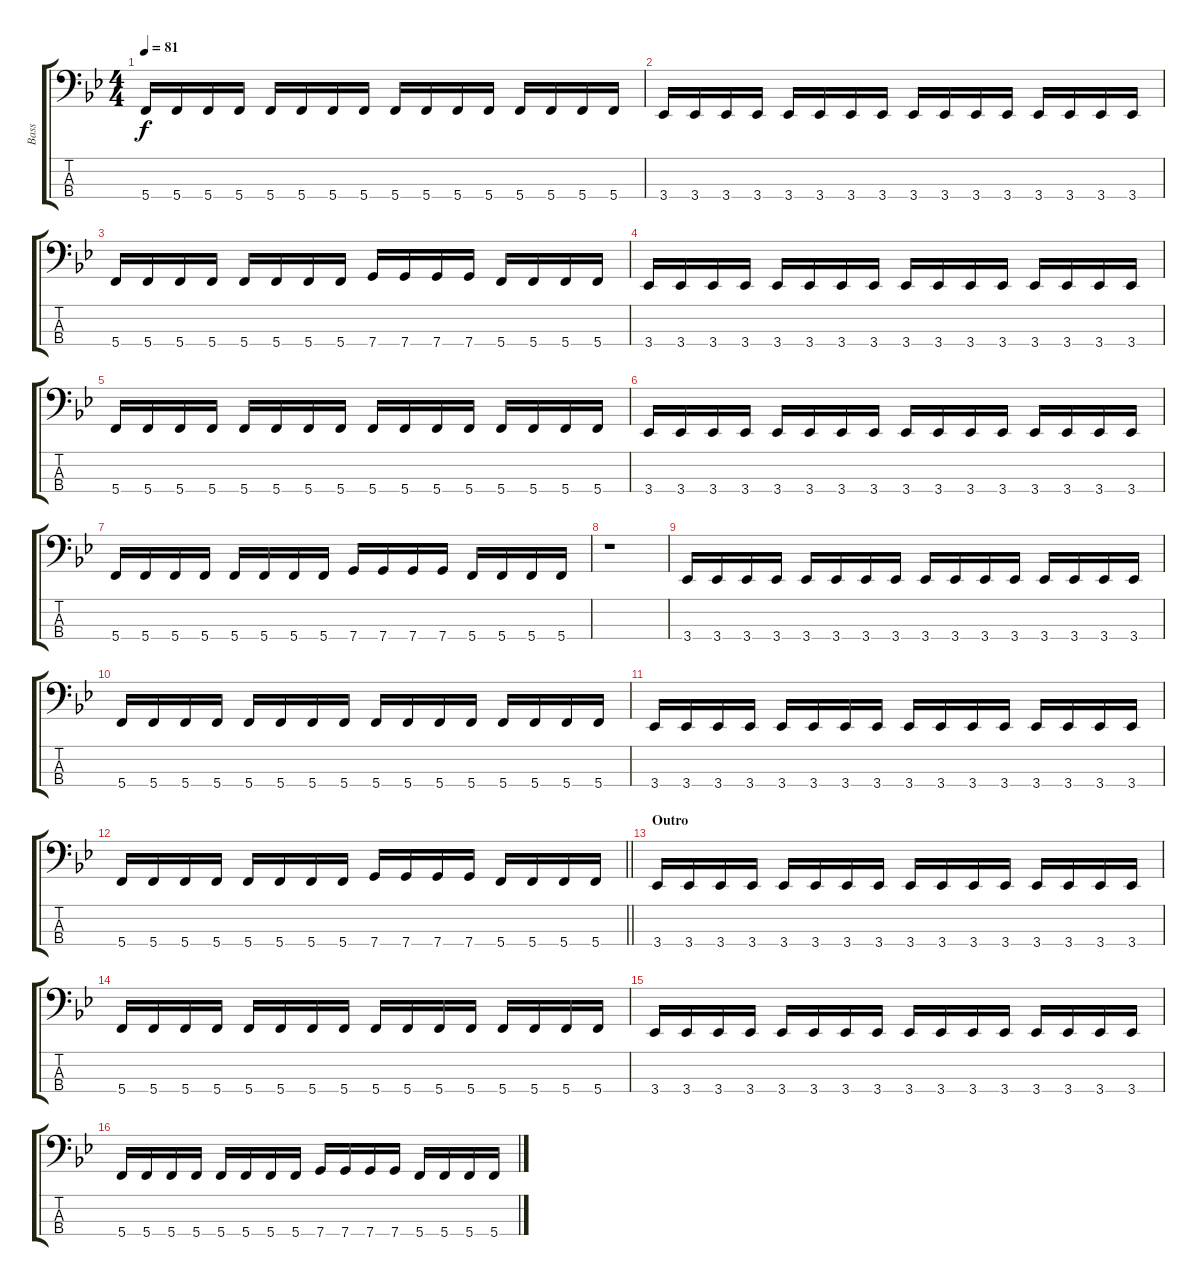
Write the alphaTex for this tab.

\track ("Bass" "Bass") {instrument electricbasspick}
\staff {score tabs}
\tuning (F2 C2 G1 C1) {hide}
\ts (4 4)
\tempo 81
\clef f4
\ks gminor
5.4.16{dy f} 5.4.16 5.4.16 5.4.16 5.4.16 5.4.16 5.4.16 5.4.16 5.4.16 5.4.16 5.4.16 5.4.16 5.4.16 5.4.16 5.4.16 5.4.16 |
3.4.16 3.4.16 3.4.16 3.4.16 3.4.16 3.4.16 3.4.16 3.4.16 3.4.16 3.4.16 3.4.16 3.4.16 3.4.16 3.4.16 3.4.16 3.4.16 |
5.4.16 5.4.16 5.4.16 5.4.16 5.4.16 5.4.16 5.4.16 5.4.16 7.4.16 7.4.16 7.4.16 7.4.16 5.4.16 5.4.16 5.4.16 5.4.16 |
3.4.16 3.4.16 3.4.16 3.4.16 3.4.16 3.4.16 3.4.16 3.4.16 3.4.16 3.4.16 3.4.16 3.4.16 3.4.16 3.4.16 3.4.16 3.4.16 |
5.4.16 5.4.16 5.4.16 5.4.16 5.4.16 5.4.16 5.4.16 5.4.16 5.4.16 5.4.16 5.4.16 5.4.16 5.4.16 5.4.16 5.4.16 5.4.16 |
3.4.16 3.4.16 3.4.16 3.4.16 3.4.16 3.4.16 3.4.16 3.4.16 3.4.16 3.4.16 3.4.16 3.4.16 3.4.16 3.4.16 3.4.16 3.4.16 |
5.4.16 5.4.16 5.4.16 5.4.16 5.4.16 5.4.16 5.4.16 5.4.16 7.4.16 7.4.16 7.4.16 7.4.16 5.4.16 5.4.16 5.4.16 5.4.16 |
r.1 |
3.4.16 3.4.16 3.4.16 3.4.16 3.4.16 3.4.16 3.4.16 3.4.16 3.4.16 3.4.16 3.4.16 3.4.16 3.4.16 3.4.16 3.4.16 3.4.16 |
5.4.16 5.4.16 5.4.16 5.4.16 5.4.16 5.4.16 5.4.16 5.4.16 5.4.16 5.4.16 5.4.16 5.4.16 5.4.16 5.4.16 5.4.16 5.4.16 |
3.4.16 3.4.16 3.4.16 3.4.16 3.4.16 3.4.16 3.4.16 3.4.16 3.4.16 3.4.16 3.4.16 3.4.16 3.4.16 3.4.16 3.4.16 3.4.16 |
\barLineRight lightlight
5.4.16 5.4.16 5.4.16 5.4.16 5.4.16 5.4.16 5.4.16 5.4.16 7.4.16 7.4.16 7.4.16 7.4.16 5.4.16 5.4.16 5.4.16 5.4.16 |
\section ("" "Outro")
3.4.16 3.4.16 3.4.16 3.4.16 3.4.16 3.4.16 3.4.16 3.4.16 3.4.16 3.4.16 3.4.16 3.4.16 3.4.16 3.4.16 3.4.16 3.4.16 |
5.4.16 5.4.16 5.4.16 5.4.16 5.4.16 5.4.16 5.4.16 5.4.16 5.4.16 5.4.16 5.4.16 5.4.16 5.4.16 5.4.16 5.4.16 5.4.16 |
3.4.16 3.4.16 3.4.16 3.4.16 3.4.16 3.4.16 3.4.16 3.4.16 3.4.16 3.4.16 3.4.16 3.4.16 3.4.16 3.4.16 3.4.16 3.4.16 |
5.4.16 5.4.16 5.4.16 5.4.16 5.4.16 5.4.16 5.4.16 5.4.16 7.4.16 7.4.16 7.4.16 7.4.16 5.4.16 5.4.16 5.4.16 5.4.16
